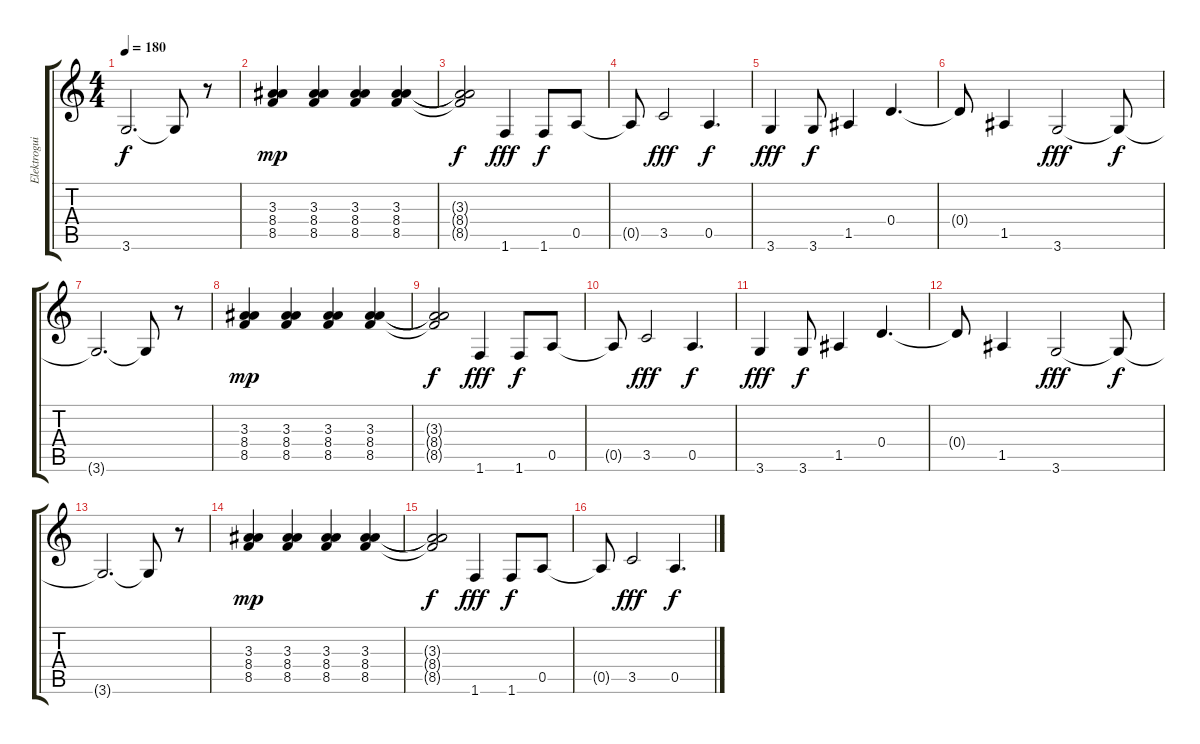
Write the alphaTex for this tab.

\track ("Elektroguitar_1" "Elektrogui") {instrument electricguitarmuted}
\staff {score tabs}
\tuning (E4 B3 G3 D3 A2 E2) {hide}
\ts (4 4)
\tempo 180
\clef g2
\ks c
3.6{t}.2{d dy f} 3.6{t}.8 r.8 |
(3.3 8.4 8.5).4{dy mp} (3.3 8.4 8.5).4 (3.3 8.4 8.5).4 (3.3 8.4 8.5).4 |
(3.3{t} 8.4{t} 8.5{t}).2{dy f} 1.6.4{dy fff} 1.6.8{dy f} 0.5.8 |
0.5{t}.8 3.5.2{dy fff} 0.5.4{d dy f} |
3.6.4{dy fff} 3.6.8{dy f} 1.5.4 0.4.4{d} |
0.4{t}.8 1.5.4 3.6.2{dy fff} 3.6{t}.8{dy f} |
3.6{t}.2{d} 3.6{t}.8 r.8 |
(3.3 8.4 8.5).4{dy mp} (3.3 8.4 8.5).4 (3.3 8.4 8.5).4 (3.3 8.4 8.5).4 |
(3.3{t} 8.4{t} 8.5{t}).2{dy f} 1.6.4{dy fff} 1.6.8{dy f} 0.5.8 |
0.5{t}.8 3.5.2{dy fff} 0.5.4{d dy f} |
3.6.4{dy fff} 3.6.8{dy f} 1.5.4 0.4.4{d} |
0.4{t}.8 1.5.4 3.6.2{dy fff} 3.6{t}.8{dy f} |
3.6{t}.2{d} 3.6{t}.8 r.8 |
(3.3 8.4 8.5).4{dy mp} (3.3 8.4 8.5).4 (3.3 8.4 8.5).4 (3.3 8.4 8.5).4 |
(3.3{t} 8.4{t} 8.5{t}).2{dy f} 1.6.4{dy fff} 1.6.8{dy f} 0.5.8 |
0.5{t}.8 3.5.2{dy fff} 0.5.4{d dy f}
